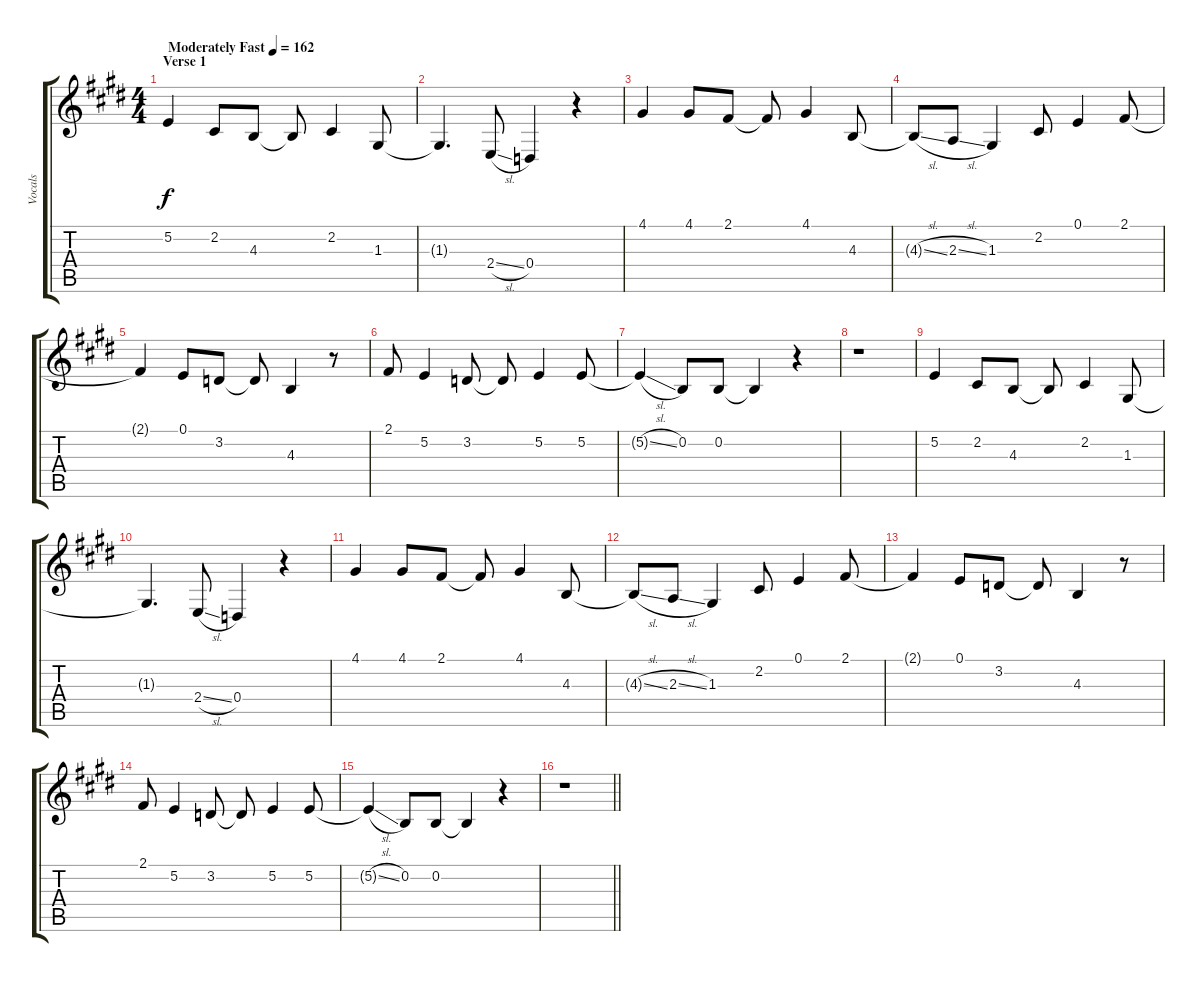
\track ("Vocals" "Vocals") {instrument lead6voice}
\staff {score tabs}
\tuning (E4 B3 G3 D3 A2 E2) {hide}
\ts (4 4)
\section ("" "Verse 1")
\tempo (162 "Moderately Fast")
\clef g2
\ks e
5.2.4{dy f instrument lead6voice} 2.2.8 4.3.8 4.3{t}.8 2.2.4 1.3.8 |
1.3{t}.4{d} 2.4{sl}.8 0.4.4 r.4 |
4.1.4 4.1.8 2.1.8 2.1{t}.8 4.1.4 4.3.8 |
4.3{sl t}.8 2.3{sl}.8 1.3.4 2.2.8 0.1.4 2.1.8 |
2.1{t}.4 0.1.8 3.2.8 3.2{t}.8 4.3.4 r.8 |
2.1.8 5.2.4 3.2.8 3.2{t}.8 5.2.4 5.2.8 |
5.2{sl t}.4 0.2.8 0.2.8 0.2{t}.4 r.4 |
r.1 |
5.2.4 2.2.8 4.3.8 4.3{t}.8 2.2.4 1.3.8 |
1.3{t}.4{d} 2.4{sl}.8 0.4.4 r.4 |
4.1.4 4.1.8 2.1.8 2.1{t}.8 4.1.4 4.3.8 |
4.3{sl t}.8 2.3{sl}.8 1.3.4 2.2.8 0.1.4 2.1.8 |
2.1{t}.4 0.1.8 3.2.8 3.2{t}.8 4.3.4 r.8 |
2.1.8 5.2.4 3.2.8 3.2{t}.8 5.2.4 5.2.8 |
5.2{sl t}.4 0.2.8 0.2.8 0.2{t}.4 r.4 |
\barLineRight lightlight
r.1
